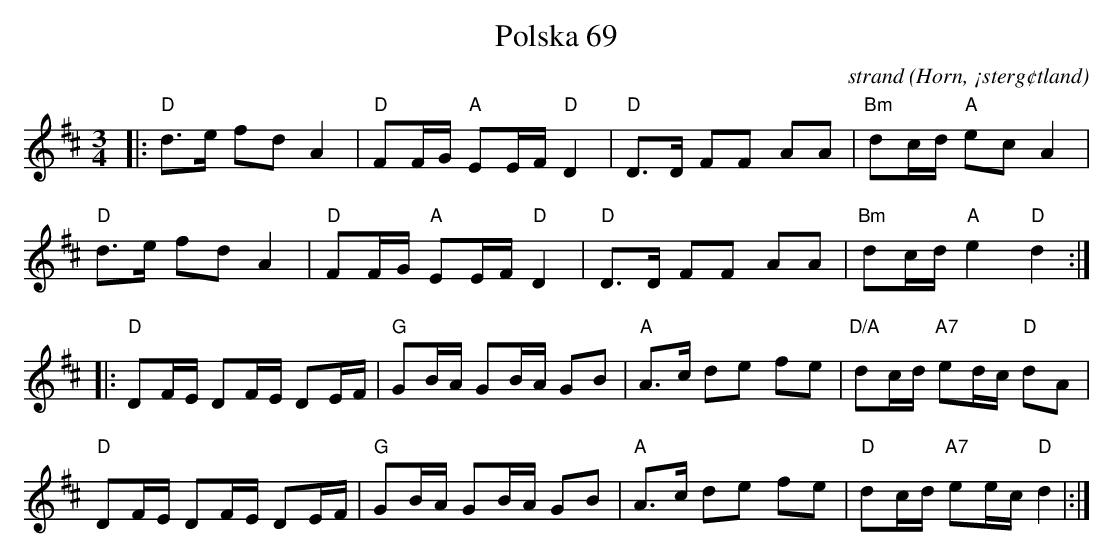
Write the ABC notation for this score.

X:1
T:Polska 69
C: strand
O:Horn, ¡sterg¢tland
M:3/4
L:1/8
K:D
V:1
|:"D"d>e fd A2|"D"FF/G/"A" EE/F/ "D"D2|"D"D>D FF AA|"Bm"dc/d/ "A"ec A2|
"D"d>e fd A2|"D"FF/G/"A" EE/F/ "D"D2|"D"D>D FF AA|"Bm"dc/d/ "A"e2 "D" d2:|
|:"D"DF/E/ DF/E/ DE/F/|"G"GB/A/ GB/A/ GB|"A"A>c de fe|"D/A"dc/d/ "A7"ed/c/ "D"dA|
"D"DF/E/ DF/E/ DE/F/|"G"GB/A/ GB/A/ GB|"A"A>c de fe|"D"dc/d/ "A7"ee/c/ "D" d2|:|]
